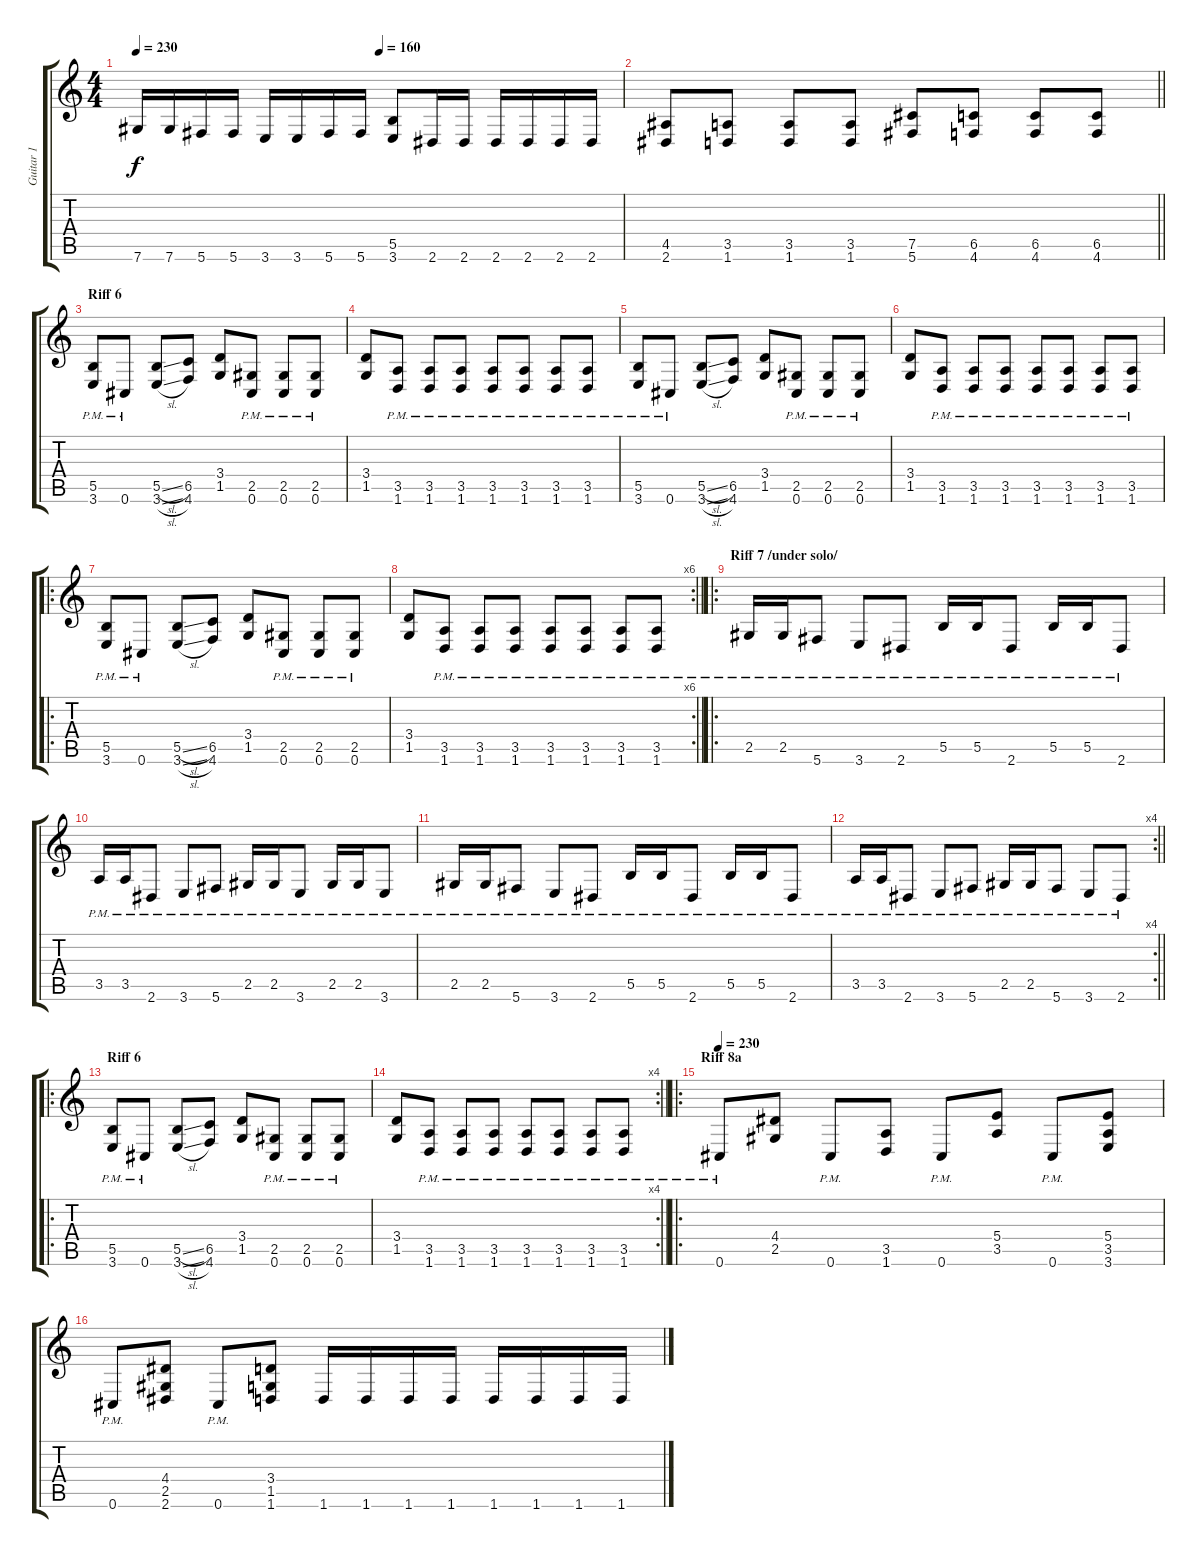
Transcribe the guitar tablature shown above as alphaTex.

\track ("Guitar 1" "Guitar 1") {instrument distortionguitar}
\staff {score tabs}
\tuning (Db4 Ab3 E3 B2 Gb2 Db2) {hide}
\ts (4 4)
\tempo 230
\tempo (160 0.5)
\clef g2
\ks c
7.6.16{dy f} 7.6.16 5.6.16 5.6.16 3.6.16 3.6.16 5.6.16 5.6.16 (5.5 3.6).8 2.6.16 2.6.16 2.6.16 2.6.16 2.6.16 2.6.16 |
\barLineRight lightlight
(4.5 2.6).8 (3.5 1.6).8 (3.5 1.6).8 (3.5 1.6).8 (7.5 5.6).8 (6.5 4.6).8 (6.5 4.6).8 (6.5 4.6).8 |
\section ("" "Riff 6")
(5.5{pm} 3.6{pm}).8 0.6{pm}.8 (5.5{sl} 3.6{sl}).8 (6.5 4.6).8 (3.4 1.5).8 (2.5{pm} 0.6{pm}).8 (2.5{pm} 0.6{pm}).8 (2.5{pm} 0.6{pm}).8 |
(3.4 1.5).8 (3.5{pm} 1.6{pm}).8 (3.5{pm} 1.6{pm}).8 (3.5{pm} 1.6{pm}).8 (3.5{pm} 1.6{pm}).8 (3.5{pm} 1.6{pm}).8 (3.5{pm} 1.6{pm}).8 (3.5{pm} 1.6{pm}).8 |
(5.5{pm} 3.6{pm}).8 0.6{pm}.8 (5.5{sl} 3.6{sl}).8 (6.5 4.6).8 (3.4 1.5).8 (2.5{pm} 0.6{pm}).8 (2.5{pm} 0.6{pm}).8 (2.5{pm} 0.6{pm}).8 |
(3.4 1.5).8 (3.5{pm} 1.6{pm}).8 (3.5{pm} 1.6{pm}).8 (3.5{pm} 1.6{pm}).8 (3.5{pm} 1.6{pm}).8 (3.5{pm} 1.6{pm}).8 (3.5{pm} 1.6{pm}).8 (3.5{pm} 1.6{pm}).8 |
\ro
(5.5{pm} 3.6{pm}).8 0.6{pm}.8 (5.5{sl} 3.6{sl}).8 (6.5 4.6).8 (3.4 1.5).8 (2.5{pm} 0.6{pm}).8 (2.5{pm} 0.6{pm}).8 (2.5{pm} 0.6{pm}).8 |
\rc 6
\barLineRight lightlight
(3.4 1.5).8 (3.5{pm} 1.6{pm}).8 (3.5{pm} 1.6{pm}).8 (3.5{pm} 1.6{pm}).8 (3.5{pm} 1.6{pm}).8 (3.5{pm} 1.6{pm}).8 (3.5{pm} 1.6{pm}).8 (3.5{pm} 1.6{pm}).8 |
\ro
\section ("" "Riff 7 /under solo/")
2.5{pm}.16 2.5{pm}.16 5.6{pm}.8 3.6{pm}.8 2.6{pm}.8 5.5{pm}.16 5.5{pm}.16 2.6{pm}.8 5.5{pm}.16 5.5{pm}.16 2.6{pm}.8 |
3.5{pm}.16 3.5{pm}.16 2.6{pm}.8 3.6{pm}.8 5.6{pm}.8 2.5{pm}.16 2.5{pm}.16 3.6{pm}.8 2.5{pm}.16 2.5{pm}.16 3.6{pm}.8 |
2.5{pm}.16 2.5{pm}.16 5.6{pm}.8 3.6{pm}.8 2.6{pm}.8 5.5{pm}.16 5.5{pm}.16 2.6{pm}.8 5.5{pm}.16 5.5{pm}.16 2.6{pm}.8 |
\rc 4
\barLineRight lightlight
3.5{pm}.16 3.5{pm}.16 2.6{pm}.8 3.6{pm}.8 5.6{pm}.8 2.5{pm}.16 2.5{pm}.16 5.6{pm}.8 3.6{pm}.8 2.6{pm}.8 |
\ro
\section ("" "Riff 6")
(5.5{pm} 3.6{pm}).8 0.6{pm}.8 (5.5{sl} 3.6{sl}).8 (6.5 4.6).8 (3.4 1.5).8 (2.5{pm} 0.6{pm}).8 (2.5{pm} 0.6{pm}).8 (2.5{pm} 0.6{pm}).8 |
\rc 4
\barLineRight lightlight
(3.4 1.5).8 (3.5{pm} 1.6{pm}).8 (3.5{pm} 1.6{pm}).8 (3.5{pm} 1.6{pm}).8 (3.5{pm} 1.6{pm}).8 (3.5{pm} 1.6{pm}).8 (3.5{pm} 1.6{pm}).8 (3.5{pm} 1.6{pm}).8 |
\ro
\section ("" "Riff 8a")
\tempo 230
0.6{pm}.8 (4.4 2.5).8 0.6{pm}.8 (3.5 1.6).8 0.6{pm}.8 (5.4 3.5).8 0.6{pm}.8 (5.4 3.5 3.6).8 |
0.6{pm}.8 (4.4 2.5 2.6).8 0.6{pm}.8 (3.4 1.5 1.6).8 1.6.16 1.6.16 1.6.16 1.6.16 1.6.16 1.6.16 1.6.16 1.6.16
